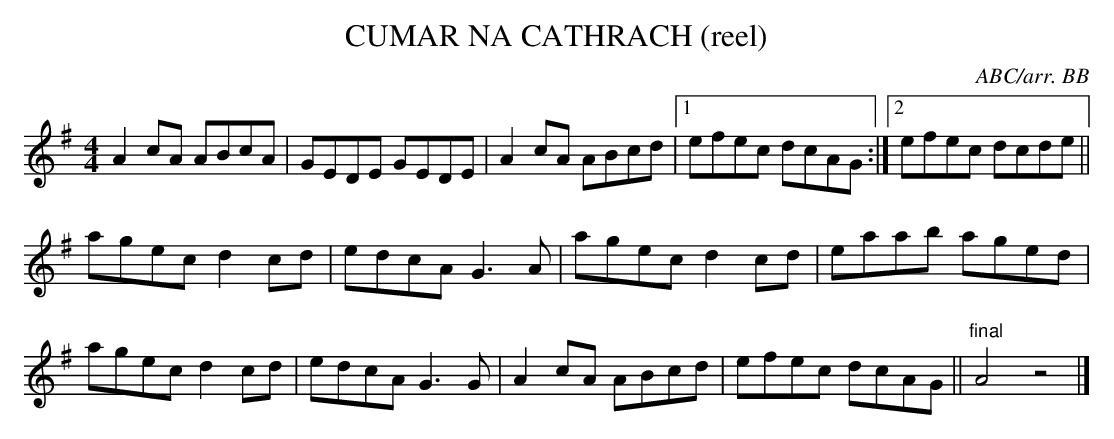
X:1
T:CUMAR NA CATHRACH (reel)
C:ABC/arr. BB
A version of 'Castle Kelly'.
L:1/8
M:4/4
K:Ador
A2cA ABcA|GEDE GEDE|A2 cA ABcd|1 efec dcAG:|2\
efec dcde||
agec d2 cd|edcA G3A|agec d2 cd|eaab aged|
agec d2 cd|edcA G3G|A2 cA ABcd|efec dcAG||\
"final"A4z4|]
